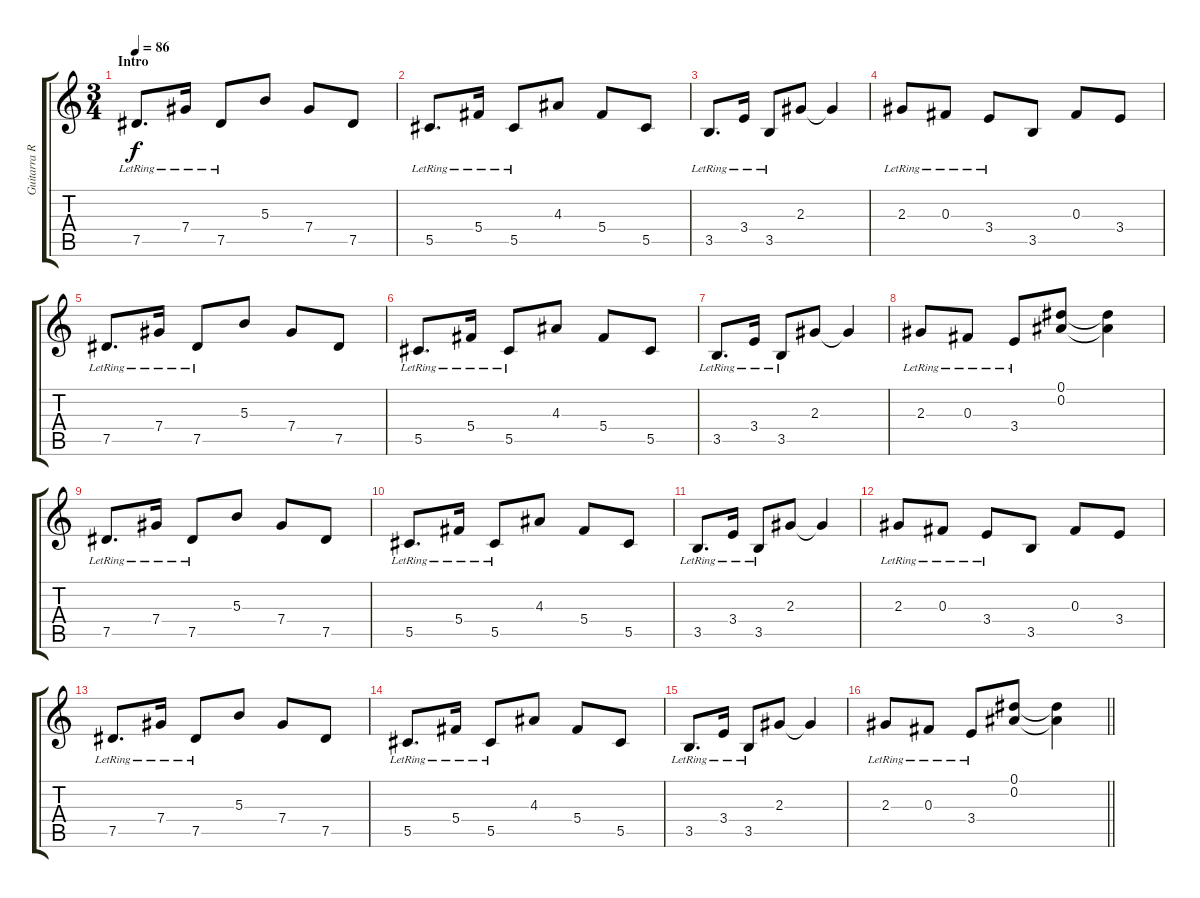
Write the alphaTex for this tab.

\track ("Guitarra Ritmica" "Guitarra R") {instrument electricguitarclean}
\staff {score tabs}
\tuning (Eb4 Bb3 Gb3 Db3 Ab2 Db2) {hide}
\ts (3 4)
\section ("" "Intro")
\tempo 86
\clef g2
\ks c
7.5{lr}.8{d dy f instrument electricguitarclean} 7.4{lr}.16 7.5{lr}.8 5.3.8 7.4.8 7.5.8 |
5.5{lr}.8{d} 5.4{lr}.16 5.5{lr}.8 4.3.8 5.4.8 5.5.8 |
3.5{lr}.8{d} 3.4{lr}.16 3.5{lr}.8 2.3.8 2.3{t}.4 |
2.3{lr}.8 0.3{lr}.8 3.4{lr}.8 3.5.8 0.3.8 3.4.8 |
7.5{lr}.8{d} 7.4{lr}.16 7.5{lr}.8 5.3.8 7.4.8 7.5.8 |
5.5{lr}.8{d} 5.4{lr}.16 5.5{lr}.8 4.3.8 5.4.8 5.5.8 |
3.5{lr}.8{d} 3.4{lr}.16 3.5{lr}.8 2.3.8 2.3{t}.4 |
2.3{lr}.8 0.3{lr}.8 3.4{lr}.8 (0.1 0.2).8 (0.1{t} 0.2{t}).4 |
7.5{lr}.8{d} 7.4{lr}.16 7.5{lr}.8 5.3.8 7.4.8 7.5.8 |
5.5{lr}.8{d} 5.4{lr}.16 5.5{lr}.8 4.3.8 5.4.8 5.5.8 |
3.5{lr}.8{d} 3.4{lr}.16 3.5{lr}.8 2.3.8 2.3{t}.4 |
2.3{lr}.8 0.3{lr}.8 3.4{lr}.8 3.5.8 0.3.8 3.4.8 |
7.5{lr}.8{d} 7.4{lr}.16 7.5{lr}.8 5.3.8 7.4.8 7.5.8 |
5.5{lr}.8{d} 5.4{lr}.16 5.5{lr}.8 4.3.8 5.4.8 5.5.8 |
3.5{lr}.8{d} 3.4{lr}.16 3.5{lr}.8 2.3.8 2.3{t}.4 |
\barLineRight lightlight
2.3{lr}.8 0.3{lr}.8 3.4{lr}.8 (0.1 0.2).8 (0.1{t} 0.2{t}).4
